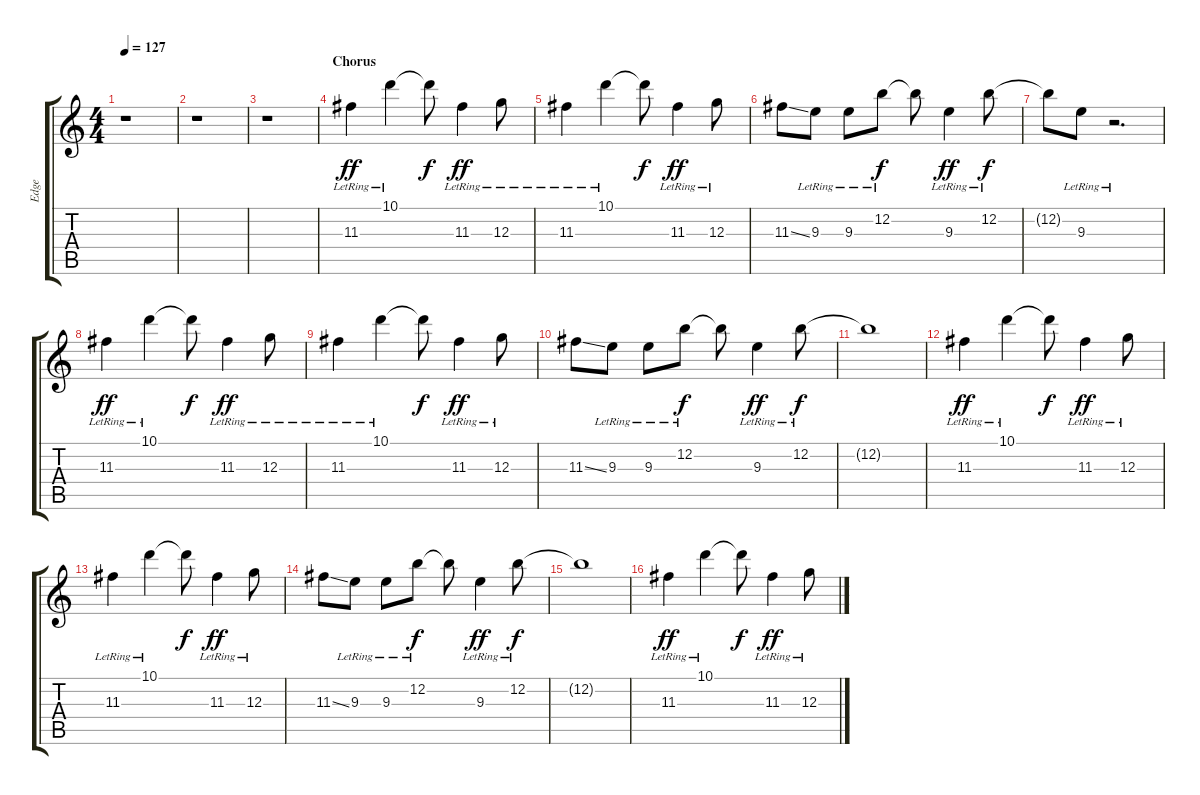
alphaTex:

\track ("Edge" "Edge") {instrument electricguitarjazz}
\staff {score tabs}
\tuning (E4 B3 G3 D3 A2 E2) {hide}
\ts (4 4)
\tempo 127
\clef g2
\ks c
r.1{dy ff} |
r.1 |
r.1 |
\section ("" "Chorus")
11.3{lr}.4 10.1{lr}.4 10.1{t}.8{dy f} 11.3{lr}.4{dy ff} 12.3{lr}.8 |
11.3{lr}.4 10.1{lr}.4 10.1{t}.8{dy f} 11.3{lr}.4{dy ff} 12.3{lr}.8 |
11.3{ss}.8 9.3{lr}.8 9.3{lr}.8 12.2{lr}.8{dy f} 12.2{t}.8 9.3{lr}.4{dy ff} 12.2{lr}.8{dy f} |
12.2{t}.8 9.3{lr}.8 r.2{d} |
11.3{lr}.4{dy ff} 10.1{lr}.4 10.1{t}.8{dy f} 11.3{lr}.4{dy ff} 12.3{lr}.8 |
11.3{lr}.4 10.1{lr}.4 10.1{t}.8{dy f} 11.3{lr}.4{dy ff} 12.3{lr}.8 |
11.3{ss}.8 9.3{lr}.8 9.3{lr}.8 12.2{lr}.8{dy f} 12.2{t}.8 9.3{lr}.4{dy ff} 12.2{lr}.8{dy f} |
12.2{t}.1 |
11.3{lr}.4{dy ff} 10.1{lr}.4 10.1{t}.8{dy f} 11.3{lr}.4{dy ff} 12.3{lr}.8 |
11.3{lr}.4 10.1{lr}.4 10.1{t}.8{dy f} 11.3{lr}.4{dy ff} 12.3{lr}.8 |
11.3{ss}.8 9.3{lr}.8 9.3{lr}.8 12.2{lr}.8{dy f} 12.2{t}.8 9.3{lr}.4{dy ff} 12.2{lr}.8{dy f} |
12.2{t}.1 |
11.3{lr}.4{dy ff} 10.1{lr}.4 10.1{t}.8{dy f} 11.3{lr}.4{dy ff} 12.3{lr}.8
